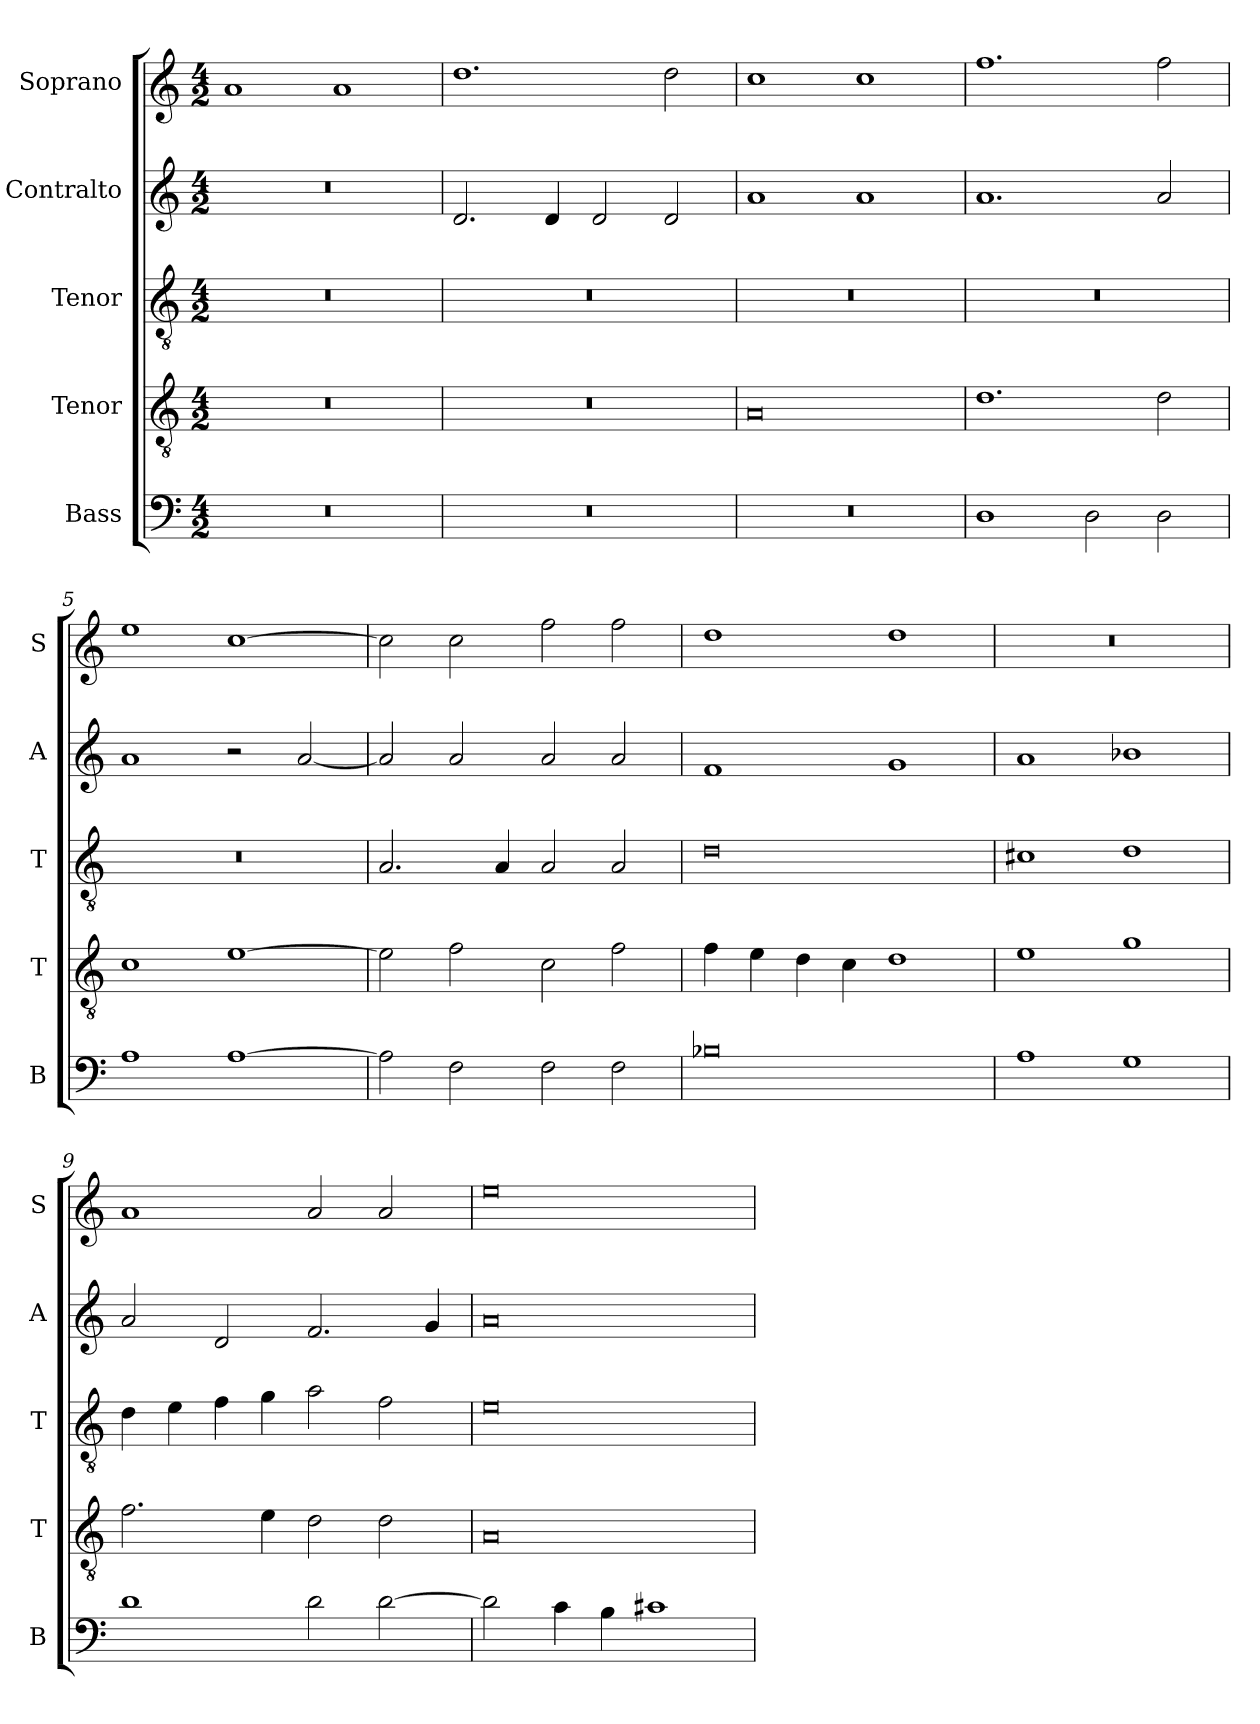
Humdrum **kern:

**kern	**kern	**kern	**kern	**kern
*part5	*part4	*part3	*part2	*part1
*staff5	*staff4	*staff3	*staff2	*staff1
*I"Bass	*I"Tenor	*I"Tenor	*I"Contralto	*I"Soprano
*I'B	*I'T	*I'T	*I'A	*I'S
*clefF4	*clefGv2	*clefGv2	*clefG2	*clefG2
*k[]	*k[]	*k[]	*k[]	*k[]
*D:dor	*D:dor	*D:dor	*D:dor	*D:dor
*M4/2	*M4/2	*M4/2	*M4/2	*M4/2
=1	=1	=1	=1	=1
0r	0r	0r	0r	1a
.	.	.	.	1a
=2	=2	=2	=2	=2
0r	0r	0r	2.d	1.dd
.	.	.	4d	.
.	.	.	2d	.
.	.	.	2d	2dd
=3	=3	=3	=3	=3
0r	0A	0r	1a	1cc
.	.	.	1a	1cc
=4	=4	=4	=4	=4
1D	1.d	0r	1.a	1.ff
2D	.	.	.	.
2D	2d	.	2a	2ff
=5	=5	=5	=5	=5
1A	1c	0r	1a	1ee
[1A	[1e	.	2r	[1cc
.	.	.	[2a	.
=6	=6	=6	=6	=6
2A]	2e]	2.A	2a]	2cc]
2F	2f	.	2a	2cc
.	.	4A	.	.
2F	2c	2A	2a	2ff
2F	2f	2A	2a	2ff
=7	=7	=7	=7	=7
0B-X	4f	0d	1f	1dd
.	4e	.	.	.
.	4d	.	.	.
.	4c	.	.	.
.	1d	.	1g	1dd
=8	=8	=8	=8	=8
1A	1e	1c#X	1a	0r
1G	1g	1d	1b-X	.
=9	=9	=9	=9	=9
1d	2.f	4d	2a	1a
.	.	4e	.	.
.	.	4f	2d	.
.	4e	4g	.	.
2d	2d	2a	2.f	2a
[2d	2d	2f	.	2a
.	.	.	4g	.
=10	=10	=10	=10	=10
2d]	0A	0e	0a	0ee
4c	.	.	.	.
4B	.	.	.	.
1c#X	.	.	.	.
=	=	=	=	=
*-	*-	*-	*-	*-
